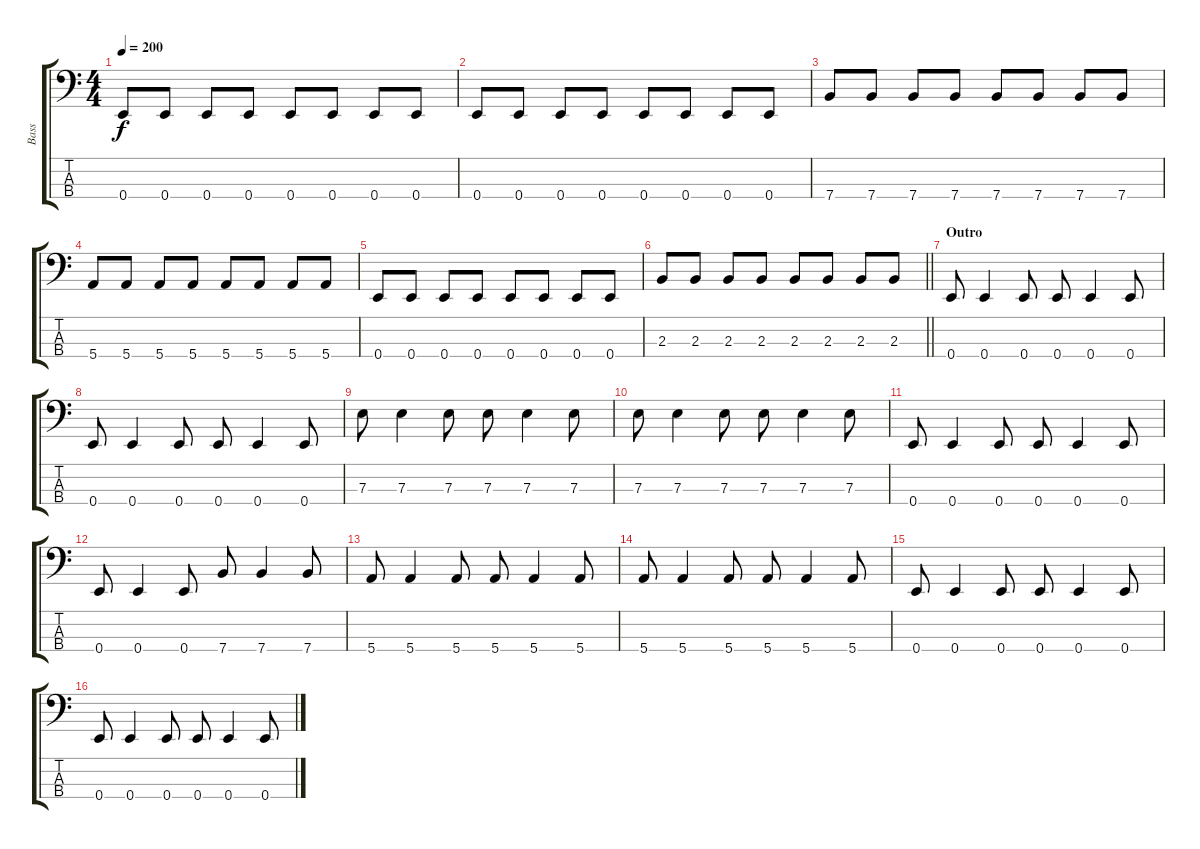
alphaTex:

\track ("Bass" "Bass") {instrument electricbasspick}
\staff {score tabs}
\tuning (G2 D2 A1 E1) {hide}
\ts (4 4)
\tempo 200
\clef f4
\ks c
0.4.8{dy f} 0.4.8 0.4.8 0.4.8 0.4.8 0.4.8 0.4.8 0.4.8 |
0.4.8 0.4.8 0.4.8 0.4.8 0.4.8 0.4.8 0.4.8 0.4.8 |
7.4.8 7.4.8 7.4.8 7.4.8 7.4.8 7.4.8 7.4.8 7.4.8 |
5.4.8 5.4.8 5.4.8 5.4.8 5.4.8 5.4.8 5.4.8 5.4.8 |
0.4.8 0.4.8 0.4.8 0.4.8 0.4.8 0.4.8 0.4.8 0.4.8 |
\barLineRight lightlight
2.3.8 2.3.8 2.3.8 2.3.8 2.3.8 2.3.8 2.3.8 2.3.8 |
\section ("" "Outro")
0.4.8 0.4.4 0.4.8 0.4.8 0.4.4 0.4.8 |
0.4.8 0.4.4 0.4.8 0.4.8 0.4.4 0.4.8 |
7.3.8 7.3.4 7.3.8 7.3.8 7.3.4 7.3.8 |
7.3.8 7.3.4 7.3.8 7.3.8 7.3.4 7.3.8 |
0.4.8 0.4.4 0.4.8 0.4.8 0.4.4 0.4.8 |
0.4.8 0.4.4 0.4.8 7.4.8 7.4.4 7.4.8 |
5.4.8 5.4.4 5.4.8 5.4.8 5.4.4 5.4.8 |
5.4.8 5.4.4 5.4.8 5.4.8 5.4.4 5.4.8 |
0.4.8 0.4.4 0.4.8 0.4.8 0.4.4 0.4.8 |
0.4.8 0.4.4 0.4.8 0.4.8 0.4.4 0.4.8
